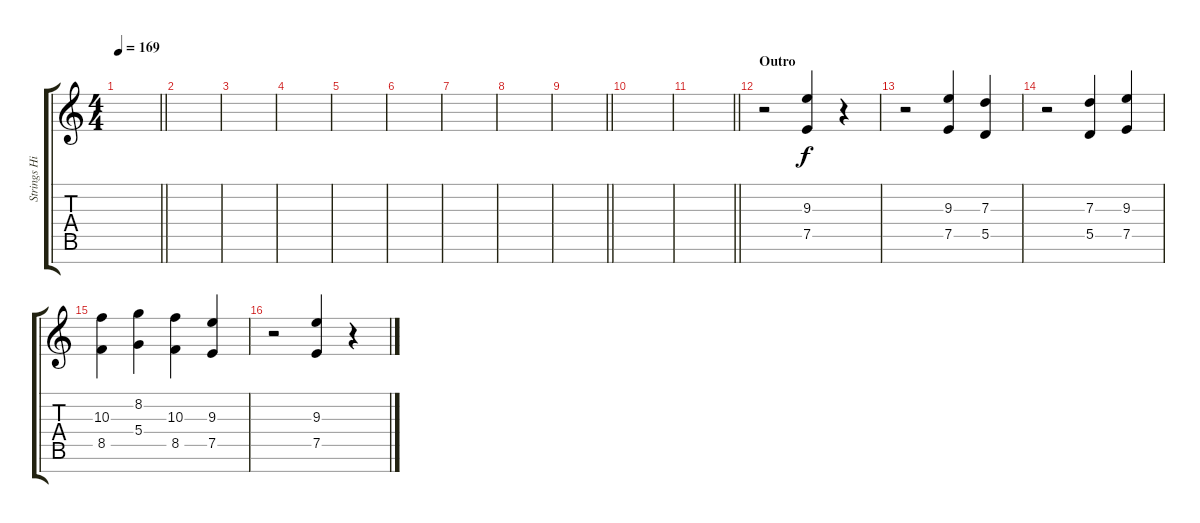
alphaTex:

\track ("Strings High" "Strings Hi") {instrument stringensemble1}
\staff {score tabs}
\tuning (E5 B4 G4 D4 A3 E3 A2) {hide}
\ts (4 4)
\tempo 169
\clef g2
\barLineRight lightlight
\ks c
|
|
|
|
|
|
|
|
\barLineRight lightlight
|
|
\barLineRight lightlight
|
\section ("" "Outro")
r.2 (9.3 7.5).4 r.4 |
r.2 (9.3 7.5).4 (7.3 5.5).4 |
r.2 (7.3 5.5).4 (9.3 7.5).4 |
(10.3 8.5).4 (8.2 5.4).4 (10.3 8.5).4 (9.3 7.5).4 |
r.2 (9.3 7.5).4 r.4
